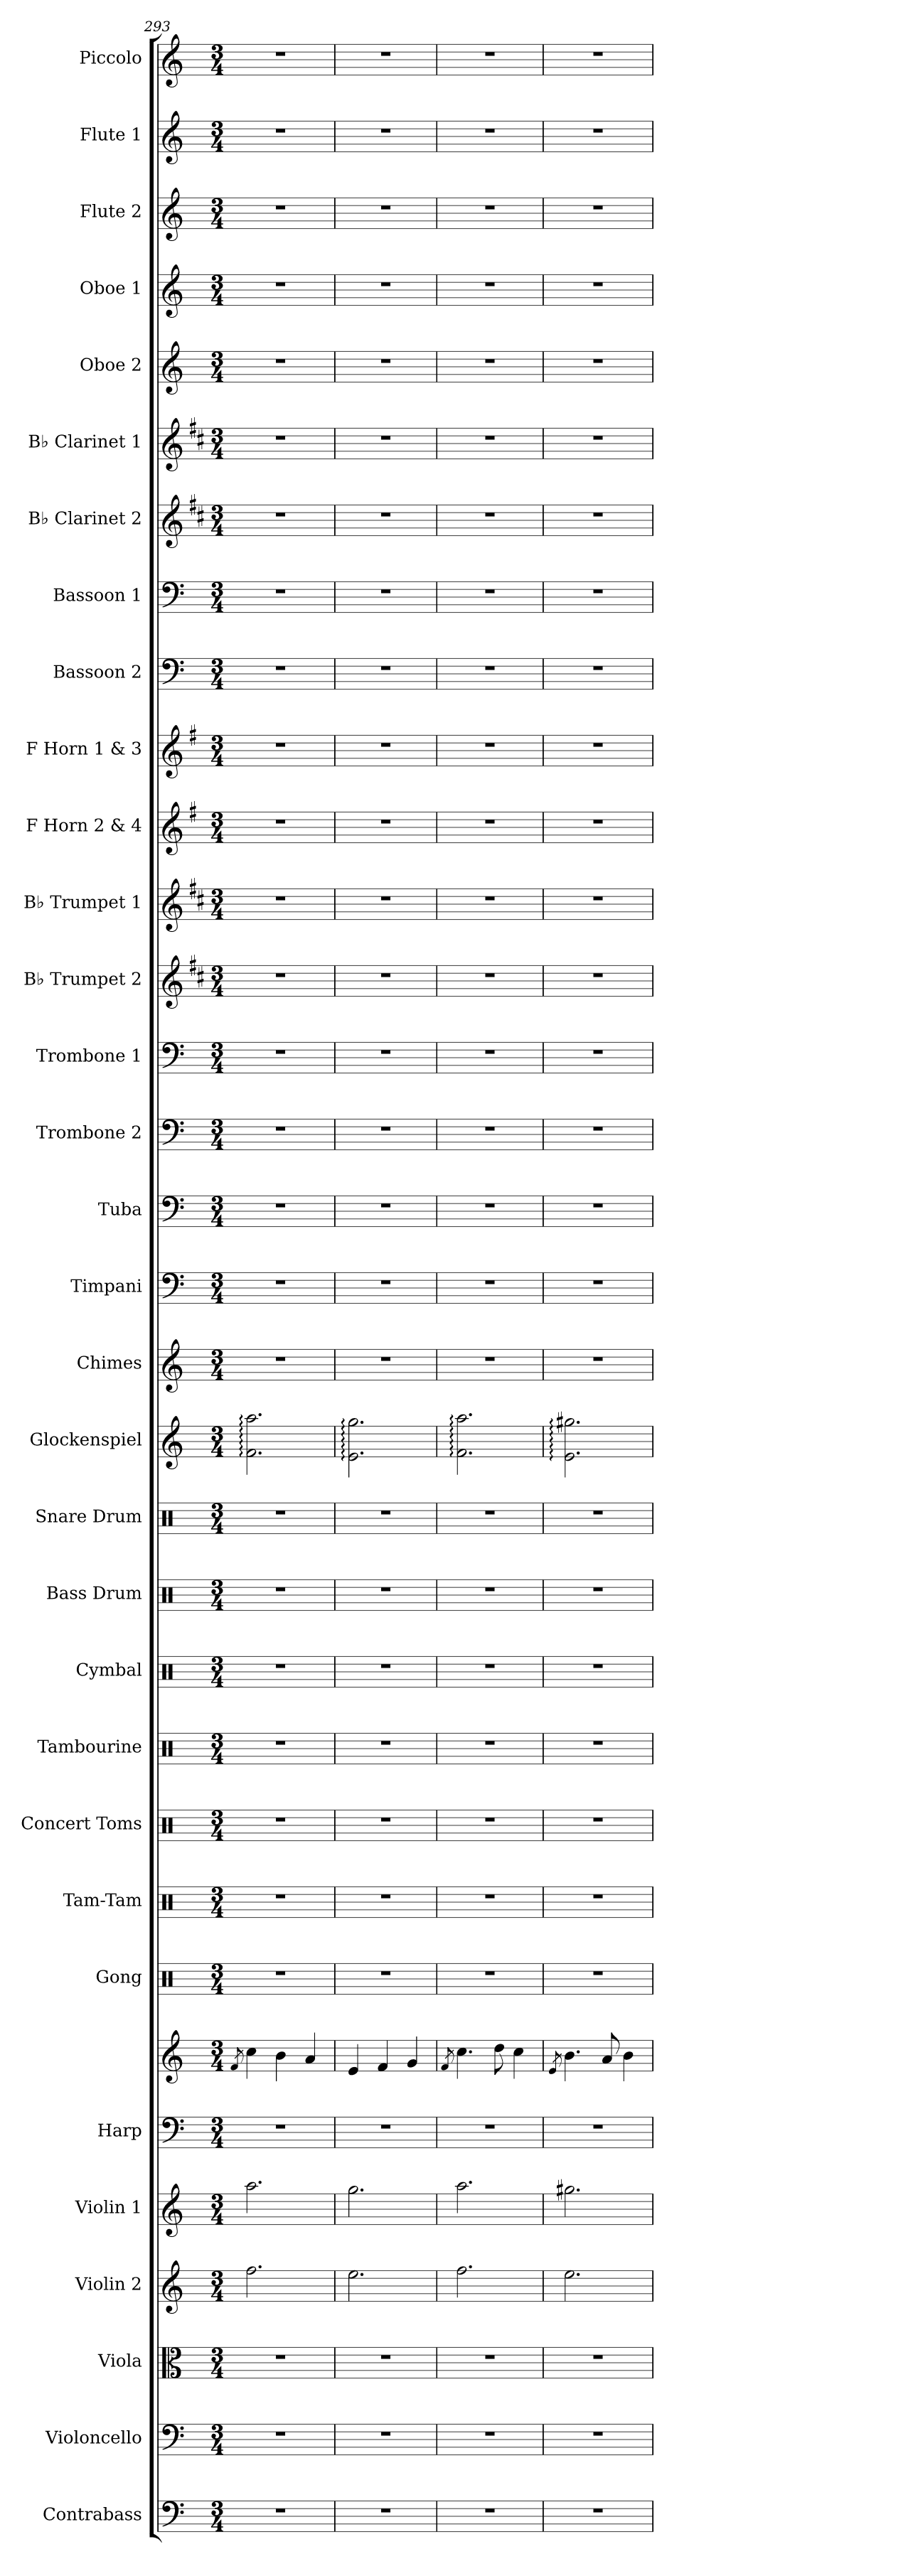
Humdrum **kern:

**kern	**kern	**kern	**kern	**kern	**kern	**kern	**kern	**kern	**kern	**kern	**kern	**kern	**kern	**kern	**kern	**kern	**kern	**kern	**kern	**kern	**kern	**kern	**kern	**kern	**kern	**kern	**kern	**kern	**kern	**kern	**kern	**kern
*part32	*part31	*part30	*part29	*part28	*part27	*part27	*part26	*part25	*part24	*part23	*part22	*part21	*part20	*part19	*part18	*part17	*part16	*part15	*part14	*part13	*part12	*part11	*part10	*part9	*part8	*part7	*part6	*part5	*part4	*part3	*part2	*part1
*staff33	*staff32	*staff31	*staff30	*staff29	*staff28	*staff27	*staff26	*staff25	*staff24	*staff23	*staff22	*staff21	*staff20	*staff19	*staff18	*staff17	*staff16	*staff15	*staff14	*staff13	*staff12	*staff11	*staff10	*staff9	*staff8	*staff7	*staff6	*staff5	*staff4	*staff3	*staff2	*staff1
*I"Contrabass	*I"Violoncello	*I"Viola	*I"Violin 2	*I"Violin 1	*I"Harp	*	*I"Gong	*I"Tam-Tam	*I"Concert Toms	*I"Tambourine	*I"Cymbal	*I"Bass Drum	*I"Snare Drum	*I"Glockenspiel	*I"Chimes	*I"Timpani	*I"Tuba	*I"Trombone 2	*I"Trombone 1	*I"B♭ Trumpet 2	*I"B♭ Trumpet 1	*I"F Horn 2 &amp; 4	*I"F Horn 1 &amp; 3	*I"Bassoon 2	*I"Bassoon 1	*I"B♭ Clarinet 2	*I"B♭ Clarinet 1	*I"Oboe 2	*I"Oboe 1	*I"Flute 2	*I"Flute 1	*I"Piccolo
*I'Cb.	*I'Vc.	*I'Vla.	*I'Vln. 2	*I'Vln. 1	*I'Hrp.	*	*I'Gong	*I'Tam	*I'C. Toms	*I'Tamb.	*I'Cym.	*I'B. Dr.	*I'Sn. Dr.	*I'Glock.	*I'Cme.	*I'Timp.	*I'Tba.	*I'Tbn. 2	*I'Tbn. 1	*I'B♭ Tpt. 2	*I'B♭ Tpt. 1	*I'F Hn. 2 4	*I'F Hn. 1 3	*I'Bsn. 2	*I'Bsn. 1	*I'B♭ Cl. 2	*I'B♭ Cl. 1	*I'Ob. 2	*I'Ob. 1	*I'Fl. 2	*I'Fl. 1	*I'Picc.
*clefF4	*clefF4	*clefC3	*clefG2	*clefG2	*clefF4	*clefG2	*clefX	*clefX	*clefX	*clefX	*clefX	*clefX	*clefX	*clefG2	*clefG2	*clefF4	*clefF4	*clefF4	*clefF4	*clefG2	*clefG2	*clefG2	*clefG2	*clefF4	*clefF4	*clefG2	*clefG2	*clefG2	*clefG2	*clefG2	*clefG2	*clefG2
*ITrd7c12	*	*	*	*	*	*	*	*	*	*	*	*	*	*ITrd-14c-24	*	*	*	*	*	*ITrd1c2	*ITrd1c2	*ITrd4c7	*ITrd4c7	*	*	*ITrd1c2	*ITrd1c2	*	*	*	*	*ITrd-7c-12
*k[]	*k[]	*k[]	*k[]	*k[]	*k[]	*k[]	*k[]	*k[]	*k[]	*k[]	*k[]	*k[]	*k[]	*k[]	*k[]	*k[]	*k[]	*k[]	*k[]	*k[]	*k[]	*k[]	*k[]	*k[]	*k[]	*k[]	*k[]	*k[]	*k[]	*k[]	*k[]	*k[]
*M3/4	*M3/4	*M3/4	*M3/4	*M3/4	*M3/4	*M3/4	*M3/4	*M3/4	*M3/4	*M3/4	*M3/4	*M3/4	*M3/4	*M3/4	*M3/4	*M3/4	*M3/4	*M3/4	*M3/4	*M3/4	*M3/4	*M3/4	*M3/4	*M3/4	*M3/4	*M3/4	*M3/4	*M3/4	*M3/4	*M3/4	*M3/4	*M3/4
=293	=293	=293	=293	=293	=293	=293	=293	=293	=293	=293	=293	=293	=293	=293	=293	=293	=293	=293	=293	=293	=293	=293	=293	=293	=293	=293	=293	=293	=293	=293	=293	=293
.	.	.	.	.	.	8qf/	.	.	.	.	.	.	.	.	.	.	.	.	.	.	.	.	.	.	.	.	.	.	.	.	.	.
2.r	2.r	2.r	2.ff\	2.aa\	2.r	4cc\	2.r	2.r	2.r	2.r	2.r	2.r	2.r	2.fff\: 2.aaaa\:	2.r	2.r	2.r	2.r	2.r	2.r	2.r	2.r	2.r	2.r	2.r	2.r	2.r	2.r	2.r	2.r	2.r	2.r
.	.	.	.	.	.	4b\	.	.	.	.	.	.	.	.	.	.	.	.	.	.	.	.	.	.	.	.	.	.	.	.	.	.
.	.	.	.	.	.	4a/	.	.	.	.	.	.	.	.	.	.	.	.	.	.	.	.	.	.	.	.	.	.	.	.	.	.
=294	=294	=294	=294	=294	=294	=294	=294	=294	=294	=294	=294	=294	=294	=294	=294	=294	=294	=294	=294	=294	=294	=294	=294	=294	=294	=294	=294	=294	=294	=294	=294	=294
2.r	2.r	2.r	2.ee\	2.gg\	2.r	4e/	2.r	2.r	2.r	2.r	2.r	2.r	2.r	2.eee\: 2.gggg\:	2.r	2.r	2.r	2.r	2.r	2.r	2.r	2.r	2.r	2.r	2.r	2.r	2.r	2.r	2.r	2.r	2.r	2.r
.	.	.	.	.	.	4f/	.	.	.	.	.	.	.	.	.	.	.	.	.	.	.	.	.	.	.	.	.	.	.	.	.	.
.	.	.	.	.	.	4g/	.	.	.	.	.	.	.	.	.	.	.	.	.	.	.	.	.	.	.	.	.	.	.	.	.	.
=295	=295	=295	=295	=295	=295	=295	=295	=295	=295	=295	=295	=295	=295	=295	=295	=295	=295	=295	=295	=295	=295	=295	=295	=295	=295	=295	=295	=295	=295	=295	=295	=295
.	.	.	.	.	.	8qf/	.	.	.	.	.	.	.	.	.	.	.	.	.	.	.	.	.	.	.	.	.	.	.	.	.	.
2.r	2.r	2.r	2.ff\	2.aa\	2.r	4.cc\	2.r	2.r	2.r	2.r	2.r	2.r	2.r	2.fff\: 2.aaaa\:	2.r	2.r	2.r	2.r	2.r	2.r	2.r	2.r	2.r	2.r	2.r	2.r	2.r	2.r	2.r	2.r	2.r	2.r
.	.	.	.	.	.	8dd\	.	.	.	.	.	.	.	.	.	.	.	.	.	.	.	.	.	.	.	.	.	.	.	.	.	.
.	.	.	.	.	.	4cc\	.	.	.	.	.	.	.	.	.	.	.	.	.	.	.	.	.	.	.	.	.	.	.	.	.	.
=296	=296	=296	=296	=296	=296	=296	=296	=296	=296	=296	=296	=296	=296	=296	=296	=296	=296	=296	=296	=296	=296	=296	=296	=296	=296	=296	=296	=296	=296	=296	=296	=296
.	.	.	.	.	.	8qe/	.	.	.	.	.	.	.	.	.	.	.	.	.	.	.	.	.	.	.	.	.	.	.	.	.	.
2.r	2.r	2.r	2.ee\	2.gg#X\	2.r	4.b\	2.r	2.r	2.r	2.r	2.r	2.r	2.r	2.eee\: 2.gggg#X\:	2.r	2.r	2.r	2.r	2.r	2.r	2.r	2.r	2.r	2.r	2.r	2.r	2.r	2.r	2.r	2.r	2.r	2.r
.	.	.	.	.	.	8a/	.	.	.	.	.	.	.	.	.	.	.	.	.	.	.	.	.	.	.	.	.	.	.	.	.	.
.	.	.	.	.	.	4b\	.	.	.	.	.	.	.	.	.	.	.	.	.	.	.	.	.	.	.	.	.	.	.	.	.	.
=	=	=	=	=	=	=	=	=	=	=	=	=	=	=	=	=	=	=	=	=	=	=	=	=	=	=	=	=	=	=	=	=
*-	*-	*-	*-	*-	*-	*-	*-	*-	*-	*-	*-	*-	*-	*-	*-	*-	*-	*-	*-	*-	*-	*-	*-	*-	*-	*-	*-	*-	*-	*-	*-	*-
